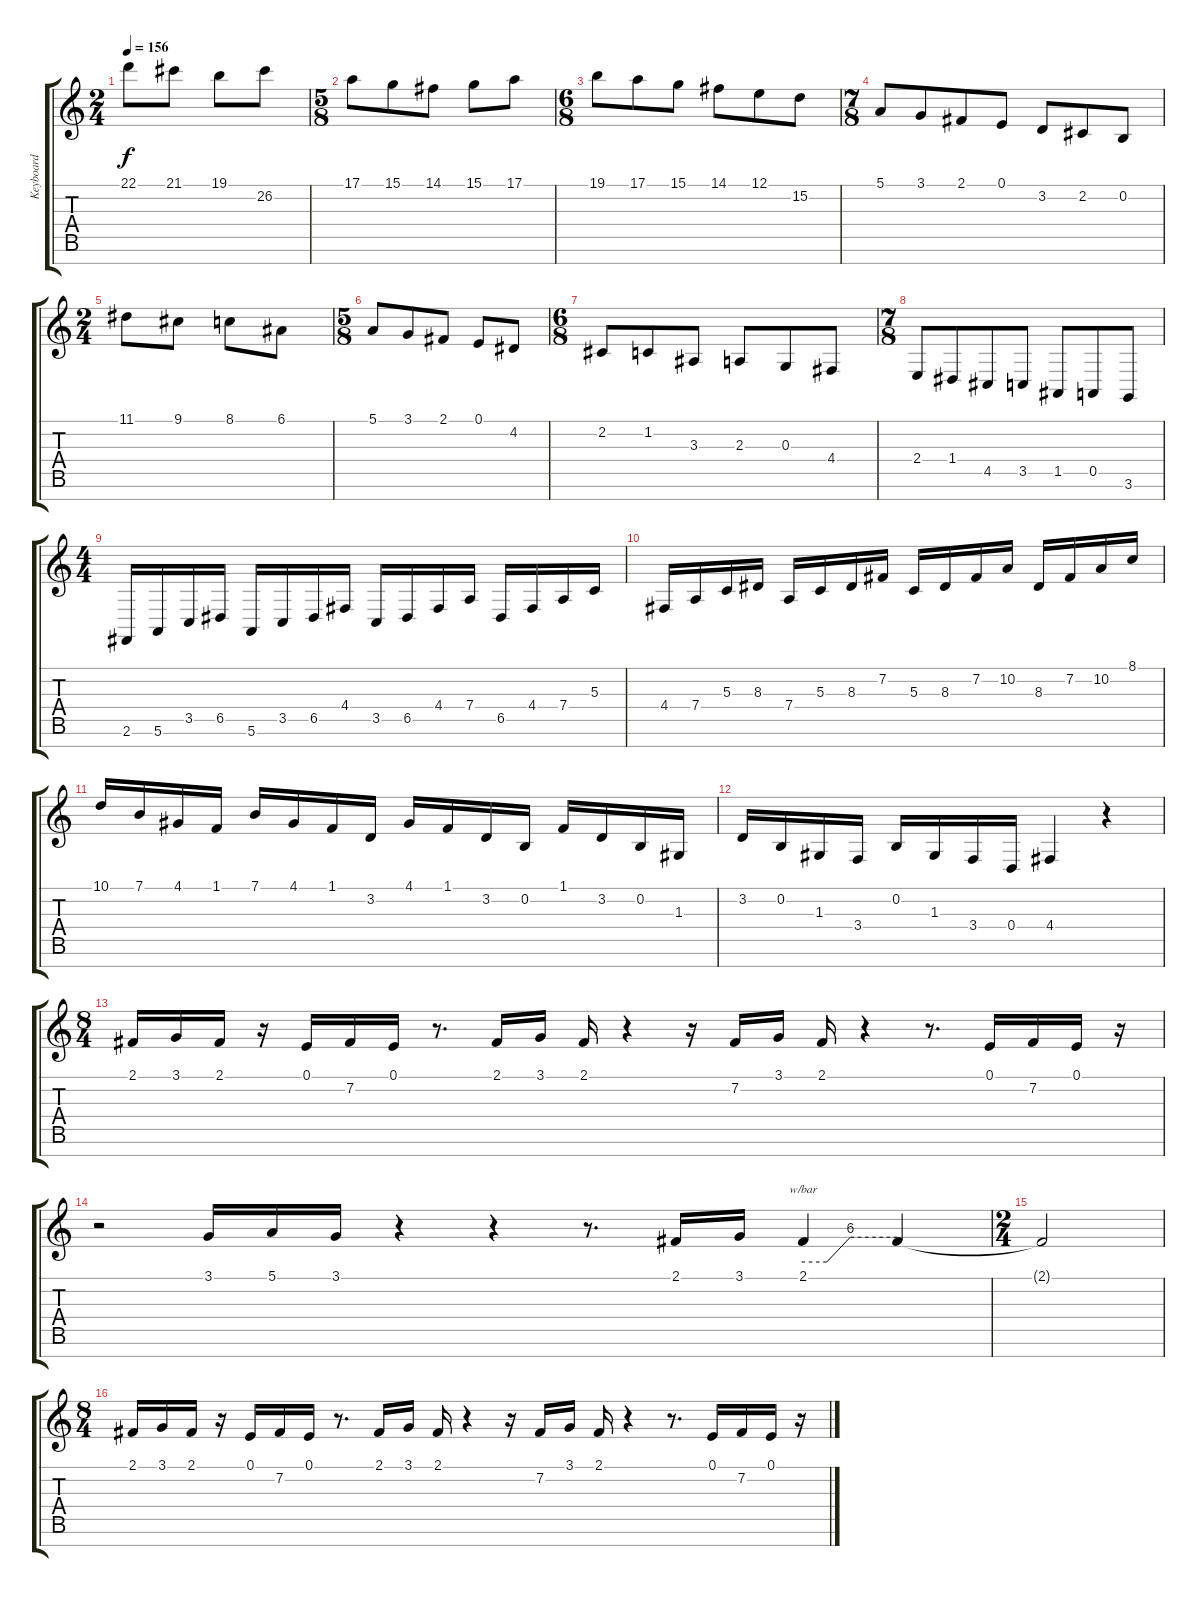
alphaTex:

\track ("Keyboard" "Keyboard") {instrument brightacousticpiano}
\staff {score tabs}
\tuning (E4 B3 G3 D3 A2 E2 B1) {hide}
\ts (2 4)
\tempo 156
\clef g2
\ks c
22.1.8{dy f} 21.1.8 19.1.8 26.2.8 |
\ts (5 8)
17.1.8 15.1.8 14.1.8 15.1.8 17.1.8 |
\ts (6 8)
19.1.8 17.1.8 15.1.8 14.1.8 12.1.8 15.2.8 |
\ts (7 8)
5.1.8 3.1.8 2.1.8 0.1.8 3.2.8 2.2.8 0.2.8 |
\ts (2 4)
11.1.8 9.1.8 8.1.8 6.1.8 |
\ts (5 8)
5.1.8 3.1.8 2.1.8 0.1.8 4.2.8 |
\ts (6 8)
2.2.8 1.2.8 3.3.8 2.3.8 0.3.8 4.4.8 |
\ts (7 8)
2.4.8 1.4.8 4.5.8 3.5.8 1.5.8 0.5.8 3.6.8 |
\ts (4 4)
2.6.16 5.6.16 3.5.16 6.5.16 5.6.16 3.5.16 6.5.16 4.4.16 3.5.16 6.5.16 4.4.16 7.4.16 6.5.16 4.4.16 7.4.16 5.3.16 |
4.4.16 7.4.16 5.3.16 8.3.16 7.4.16 5.3.16 8.3.16 7.2.16 5.3.16 8.3.16 7.2.16 10.2.16 8.3.16 7.2.16 10.2.16 8.1.16 |
10.1.16 7.1.16 4.1.16 1.1.16 7.1.16 4.1.16 1.1.16 3.2.16 4.1.16 1.1.16 3.2.16 0.2.16 1.1.16 3.2.16 0.2.16 1.3.16 |
3.2.16 0.2.16 1.3.16 3.4.16 0.2.16 1.3.16 3.4.16 0.4.16 4.4.4 r.4 |
\ts (8 4)
2.1.16{instrument lead2sawtooth} 3.1.16 2.1.16 r.16 0.1.16 7.2.16 0.1.16 r.8{d} 2.1.16 3.1.16 2.1.16 r.4 r.16 7.2.16 3.1.16 2.1.16 r.4 r.8{d} 0.1.16 7.2.16 0.1.16 r.16 |
r.2 3.1.16 5.1.16 3.1.16 r.4 r.4 r.8{d} 2.1.16 3.1.16 2.1.4{tbe (custom default 0 0 15 0 30 24 60 24)} 2.1{t}.4 |
\ts (2 4)
2.1{t}.2 |
\ts (8 4)
2.1.16{instrument lead2sawtooth} 3.1.16 2.1.16 r.16 0.1.16 7.2.16 0.1.16 r.8{d} 2.1.16 3.1.16 2.1.16 r.4 r.16 7.2.16 3.1.16 2.1.16 r.4 r.8{d} 0.1.16 7.2.16 0.1.16 r.16
